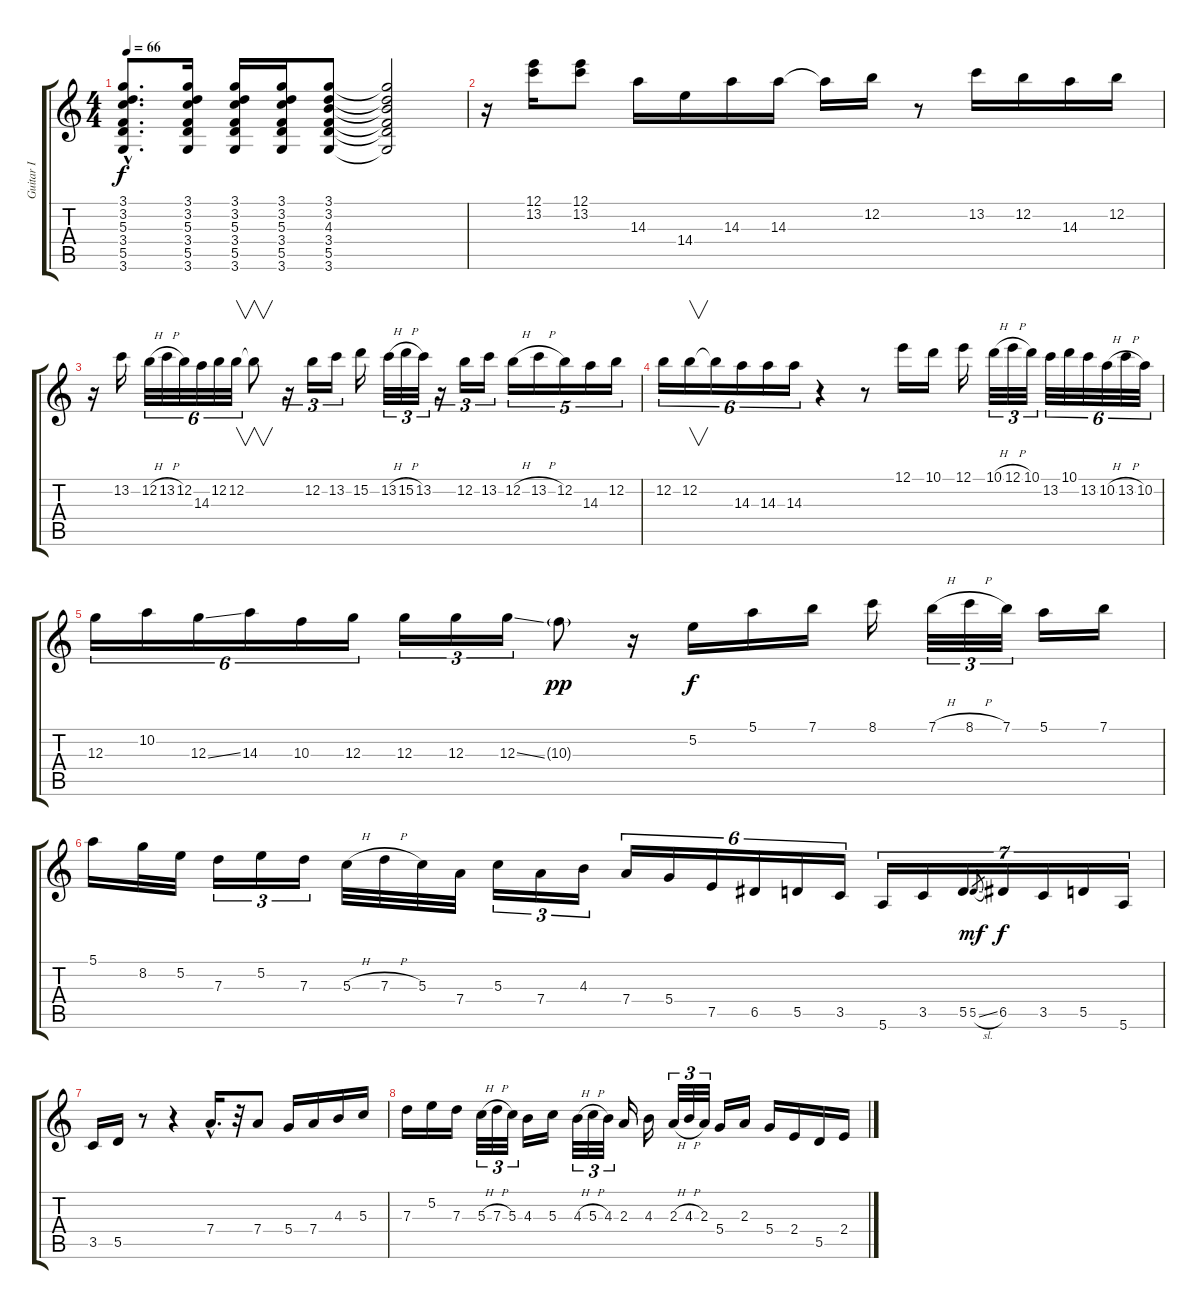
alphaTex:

\track ("Guitar I" "Guitar I") {instrument acousticguitarsteel}
\staff {score tabs}
\tuning (E4 B3 G3 D3 A2 E2) {hide}
\ts (4 4)
\tempo 66
\clef g2
\ks c
(3.1{hac} 3.2{hac} 5.3{hac} 3.4{hac} 5.5{hac} 3.6{hac}).8{d dy f instrument acousticguitarsteel} (3.1 3.2 5.3 3.4 5.5 3.6).16 (3.1 3.2 5.3 3.4 5.5 3.6).16 (3.1 3.2 5.3 3.4 5.5 3.6).16 (3.1 3.2 4.3 3.4 5.5 3.6).8 (3.1{t} 3.2{t} 4.3{t} 3.4{t} 5.5{t} 3.6{t}).2 |
r.16 (12.1 13.2).16 (12.1 13.2).8 14.3.16 14.4.16 14.3.16 14.3.16 14.3{t}.16 12.2.16 r.8 13.2.16 12.2.16 14.3.16 12.2.16 |
r.16 13.2.16 12.2{h}.32{tu (6 4)} 13.2{h}.32{tu (6 4)} 12.2.32{tu (6 4)} 14.3.32{tu (6 4)} 12.2.32{tu (6 4)} 12.2.32{v tu (6 4)} 12.2{t}.8{v} r.16{tu (3 2)} 12.2.16{tu (3 2)} 13.2.16{tu (3 2)} 15.2.16 13.2{h}.32{tu (3 2)} 15.2{h}.32{tu (3 2)} 13.2.32{tu (3 2)} r.16{tu (3 2)} 12.2.16{tu (3 2)} 13.2.16{tu (3 2)} 12.2{h}.16{tu (5 4)} 13.2{h}.16{tu (5 4)} 12.2.16{tu (5 4)} 14.3.16{tu (5 4)} 12.2.16{tu (5 4)} |
12.2.16{tu (6 4)} 12.2.16{v tu (6 4)} 12.2{t}.16{tu (6 4)} 14.3.16{tu (6 4)} 14.3.16{tu (6 4)} 14.3.16{tu (6 4)} r.4 r.8 12.1.16 10.1.16 12.1.16 10.1{h}.32{tu (3 2)} 12.1{h}.32{tu (3 2)} 10.1.32{tu (3 2)} 13.2.32{tu (6 4)} 10.1.32{tu (6 4)} 13.2.32{tu (6 4)} 10.2{h}.32{tu (6 4)} 13.2{h}.32{tu (6 4)} 10.2.32{tu (6 4)} |
12.3.16{tu (6 4)} 10.2.16{tu (6 4)} 12.3{ss}.16{tu (6 4)} 14.3.16{tu (6 4)} 10.3.16{tu (6 4)} 12.3.16{tu (6 4)} 12.3.16{tu (3 2)} 12.3.16{tu (3 2)} 12.3{ss}.16{tu (3 2)} 10.3{g}.8{dy pp} r.16 5.2.16{dy f} 5.1.16 7.1.16 8.1.16 7.1{h}.32{tu (3 2)} 8.1{h}.32{tu (3 2)} 7.1.32{tu (3 2)} 5.1.16 7.1.16 |
5.1.16 8.2.32 5.2.32 7.3.16{tu (3 2)} 5.2.16{tu (3 2)} 7.3.16{tu (3 2)} 5.3{h}.32 7.3{h}.32 5.3.32 7.4.32 5.3.16{tu (3 2)} 7.4.16{tu (3 2)} 4.3.16{tu (3 2)} 7.4.16{tu (6 4)} 5.4.16{tu (6 4)} 7.5.16{tu (6 4)} 6.5.16{tu (6 4)} 5.5.16{tu (6 4)} 3.5.16{tu (6 4)} 5.6.16{tu (7 4)} 3.5.16{tu (7 4)} 5.5.16{tu (7 4)} 5.5{sl}.8{gr dy mf} 6.5.16{tu (7 4) dy f} 3.5.16{tu (7 4)} 5.5.16{tu (7 4)} 5.6.16{tu (7 4)} |
3.5.16 5.5.16 r.8 r.4 7.4{hac}.16{d} r.32 7.4.8 5.4.16 7.4.16 4.3.16 5.3.16 |
7.3.16 5.2.16 7.3.16 5.3{h}.32{tu (3 2)} 7.3{h}.32{tu (3 2)} 5.3.32{tu (3 2)} 4.3.16 5.3.16 4.3{h}.32{tu (3 2)} 5.3{h}.32{tu (3 2)} 4.3.32{tu (3 2)} 2.3.16 4.3.16 2.3{h}.32{tu (3 2)} 4.3{h}.32{tu (3 2)} 2.3.32{tu (3 2)} 5.4.16 2.3.16 5.4.16 2.4.16 5.5.16 2.4.16
